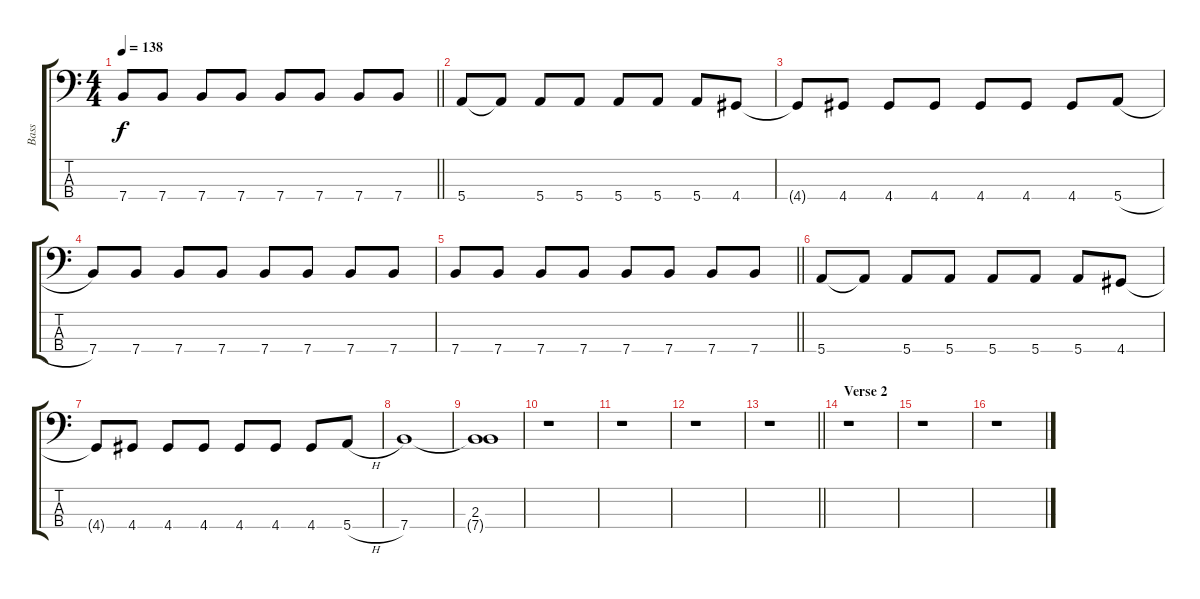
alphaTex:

\track ("Bass" "Bass") {instrument electricbasspick}
\staff {score tabs}
\tuning (G2 D2 A1 E1) {hide}
\ts (4 4)
\tempo 138
\clef f4
\barLineRight lightlight
\ks c
7.4.8{dy f} 7.4.8 7.4.8 7.4.8 7.4.8 7.4.8 7.4.8 7.4.8 |
5.4.8 5.4{t}.8 5.4.8 5.4.8 5.4.8 5.4.8 5.4.8 4.4.8 |
4.4{t}.8 4.4.8 4.4.8 4.4.8 4.4.8 4.4.8 4.4.8 5.4{h}.8 |
7.4.8 7.4.8 7.4.8 7.4.8 7.4.8 7.4.8 7.4.8 7.4.8 |
\barLineRight lightlight
7.4.8 7.4.8 7.4.8 7.4.8 7.4.8 7.4.8 7.4.8 7.4.8 |
5.4.8 5.4{t}.8 5.4.8 5.4.8 5.4.8 5.4.8 5.4.8 4.4.8 |
4.4{t}.8 4.4.8 4.4.8 4.4.8 4.4.8 4.4.8 4.4.8 5.4{h}.8 |
7.4.1 |
(2.3 7.4{t}).1 |
r.1 |
r.1 |
r.1 |
\barLineRight lightlight
r.1 |
\section ("" "Verse 2")
r.1 |
r.1 |
r.1
